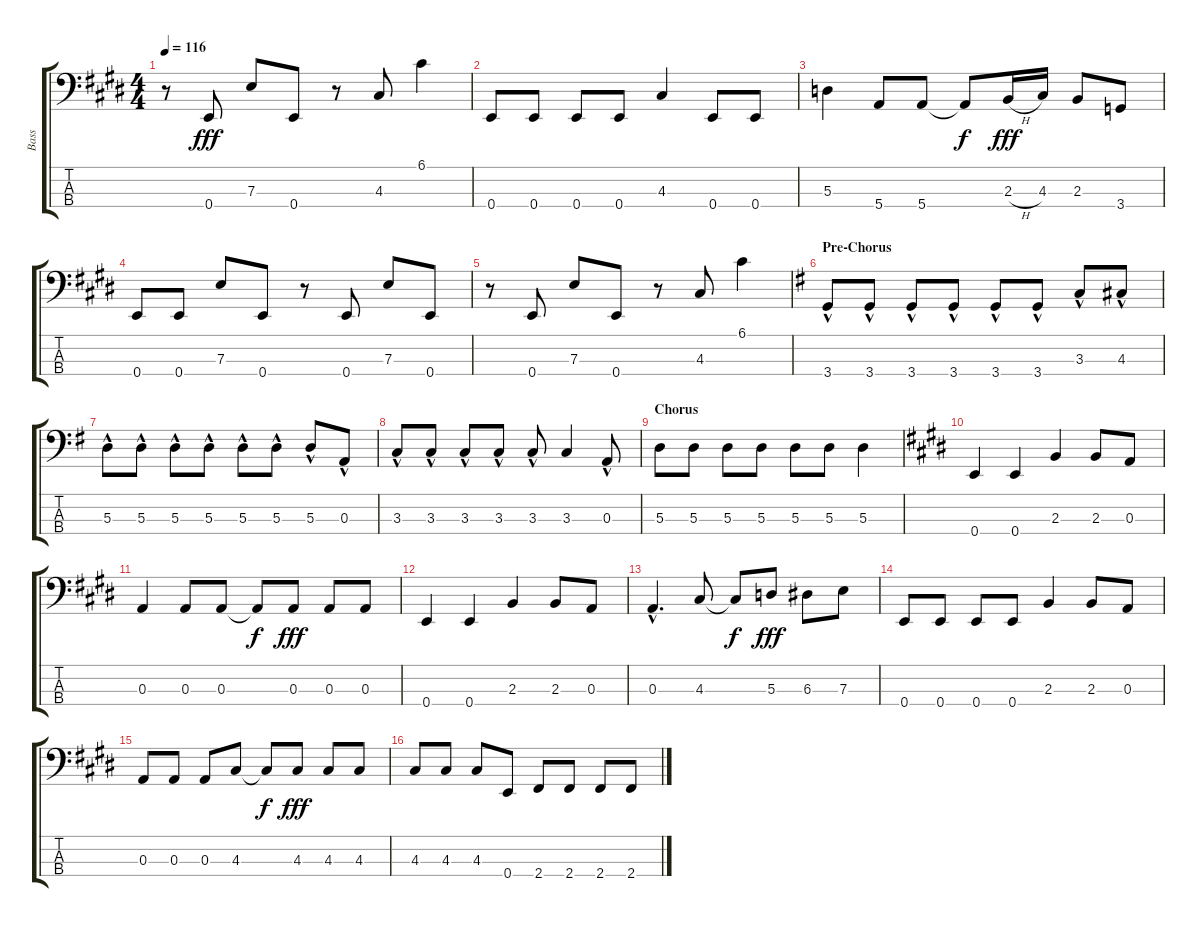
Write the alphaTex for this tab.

\track ("Bass" "Bass") {instrument electricbasspick}
\staff {score tabs}
\tuning (G2 D2 A1 E1) {hide}
\ts (4 4)
\tempo 116
\clef f4
\ks e
r.8{dy fff} 0.4.8 7.3.8 0.4.8 r.8 4.3.8 6.1.4 |
0.4.8 0.4.8 0.4.8 0.4.8 4.3.4 0.4.8 0.4.8 |
5.3.4 5.4.8 5.4.8 5.4{t}.8{dy f} 2.3{h}.16{dy fff} 4.3.16 2.3.8 3.4.8 |
0.4.8 0.4.8 7.3.8 0.4.8 r.8 0.4.8 7.3.8 0.4.8 |
r.8 0.4.8 7.3.8 0.4.8 r.8 4.3.8 6.1.4 |
\section ("" "Pre-Chorus")
\ks g
3.4{hac}.8 3.4{hac}.8 3.4{hac}.8 3.4{hac}.8 3.4{hac}.8 3.4{hac}.8 3.3{hac}.8 4.3{hac}.8 |
5.3{hac}.8 5.3{hac}.8 5.3{hac}.8 5.3{hac}.8 5.3{hac}.8 5.3{hac}.8 5.3{hac}.8 0.3{hac}.8 |
3.3{hac}.8 3.3{hac}.8 3.3{hac}.8 3.3{hac}.8 3.3{hac}.8 3.3.4 0.3{hac}.8 |
\section ("" "Chorus")
5.3.8 5.3.8 5.3.8 5.3.8 5.3.8 5.3.8 5.3.4 |
\ks e
0.4.4 0.4.4 2.3.4 2.3.8 0.3.8 |
0.3.4 0.3.8 0.3.8 0.3{t}.8{dy f} 0.3.8{dy fff} 0.3.8 0.3.8 |
0.4.4 0.4.4 2.3.4 2.3.8 0.3.8 |
0.3{hac}.4{d} 4.3.8 4.3{t}.8{dy f} 5.3.8{dy fff} 6.3.8 7.3.8 |
0.4.8 0.4.8 0.4.8 0.4.8 2.3.4 2.3.8 0.3.8 |
0.3.8 0.3.8 0.3.8 4.3.8 4.3{t}.8{dy f} 4.3.8{dy fff} 4.3.8 4.3.8 |
4.3.8 4.3.8 4.3.8 0.4.8 2.4.8 2.4.8 2.4.8 2.4.8
